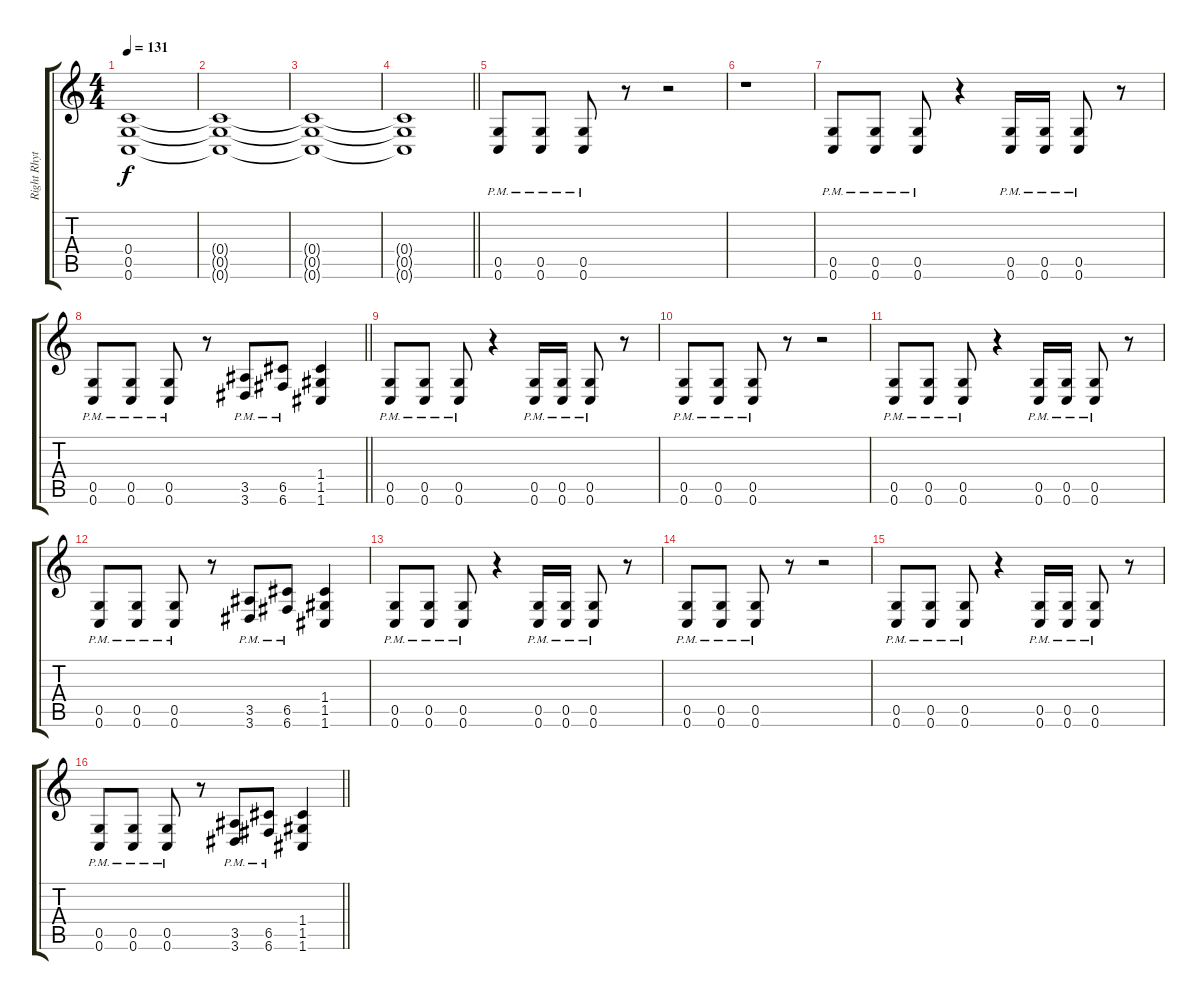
\track ("Right Rhythm" "Right Rhyt") {instrument distortionguitar}
\staff {score tabs}
\tuning (D4 A3 F3 C3 G2 C2) {hide}
\ts (4 4)
\tempo 131
\clef g2
\ks c
(0.4{t} 0.5{t} 0.6{t}).1{dy f} |
(0.4{t} 0.5{t} 0.6{t}).1 |
(0.4{t} 0.5{t} 0.6{t}).1 |
\barLineRight lightlight
(0.4{t} 0.5{t} 0.6{t}).1 |
\section ("" "")
(0.5{pm} 0.6{pm}).8 (0.5{pm} 0.6{pm}).8 (0.5{pm} 0.6{pm}).8 r.8 r.2 |
r.1 |
(0.5{pm} 0.6{pm}).8 (0.5{pm} 0.6{pm}).8 (0.5{pm} 0.6{pm}).8 r.4 (0.5{pm} 0.6{pm}).16 (0.5{pm} 0.6{pm}).16 (0.5{pm} 0.6{pm}).8 r.8 |
\barLineRight lightlight
(0.5{pm} 0.6{pm}).8 (0.5{pm} 0.6{pm}).8 (0.5{pm} 0.6{pm}).8 r.8 (3.5{pm} 3.6{pm}).8 (6.5{pm} 6.6{pm}).8 (1.4 1.5 1.6).4 |
\section ("" "")
(0.5{pm} 0.6{pm}).8 (0.5{pm} 0.6{pm}).8 (0.5{pm} 0.6{pm}).8 r.4 (0.5{pm} 0.6{pm}).16 (0.5{pm} 0.6{pm}).16 (0.5{pm} 0.6{pm}).8 r.8 |
(0.5{pm} 0.6{pm}).8 (0.5{pm} 0.6{pm}).8 (0.5{pm} 0.6{pm}).8 r.8 r.2 |
(0.5{pm} 0.6{pm}).8 (0.5{pm} 0.6{pm}).8 (0.5{pm} 0.6{pm}).8 r.4 (0.5{pm} 0.6{pm}).16 (0.5{pm} 0.6{pm}).16 (0.5{pm} 0.6{pm}).8 r.8 |
(0.5{pm} 0.6{pm}).8 (0.5{pm} 0.6{pm}).8 (0.5{pm} 0.6{pm}).8 r.8 (3.5{pm} 3.6{pm}).8 (6.5{pm} 6.6{pm}).8 (1.4 1.5 1.6).4 |
(0.5{pm} 0.6{pm}).8 (0.5{pm} 0.6{pm}).8 (0.5{pm} 0.6{pm}).8 r.4 (0.5{pm} 0.6{pm}).16 (0.5{pm} 0.6{pm}).16 (0.5{pm} 0.6{pm}).8 r.8 |
(0.5{pm} 0.6{pm}).8 (0.5{pm} 0.6{pm}).8 (0.5{pm} 0.6{pm}).8 r.8 r.2 |
(0.5{pm} 0.6{pm}).8 (0.5{pm} 0.6{pm}).8 (0.5{pm} 0.6{pm}).8 r.4 (0.5{pm} 0.6{pm}).16 (0.5{pm} 0.6{pm}).16 (0.5{pm} 0.6{pm}).8 r.8 |
\barLineRight lightlight
(0.5{pm} 0.6{pm}).8 (0.5{pm} 0.6{pm}).8 (0.5{pm} 0.6{pm}).8 r.8 (3.5{pm} 3.6{pm}).8 (6.5{pm} 6.6{pm}).8 (1.4 1.5 1.6).4
